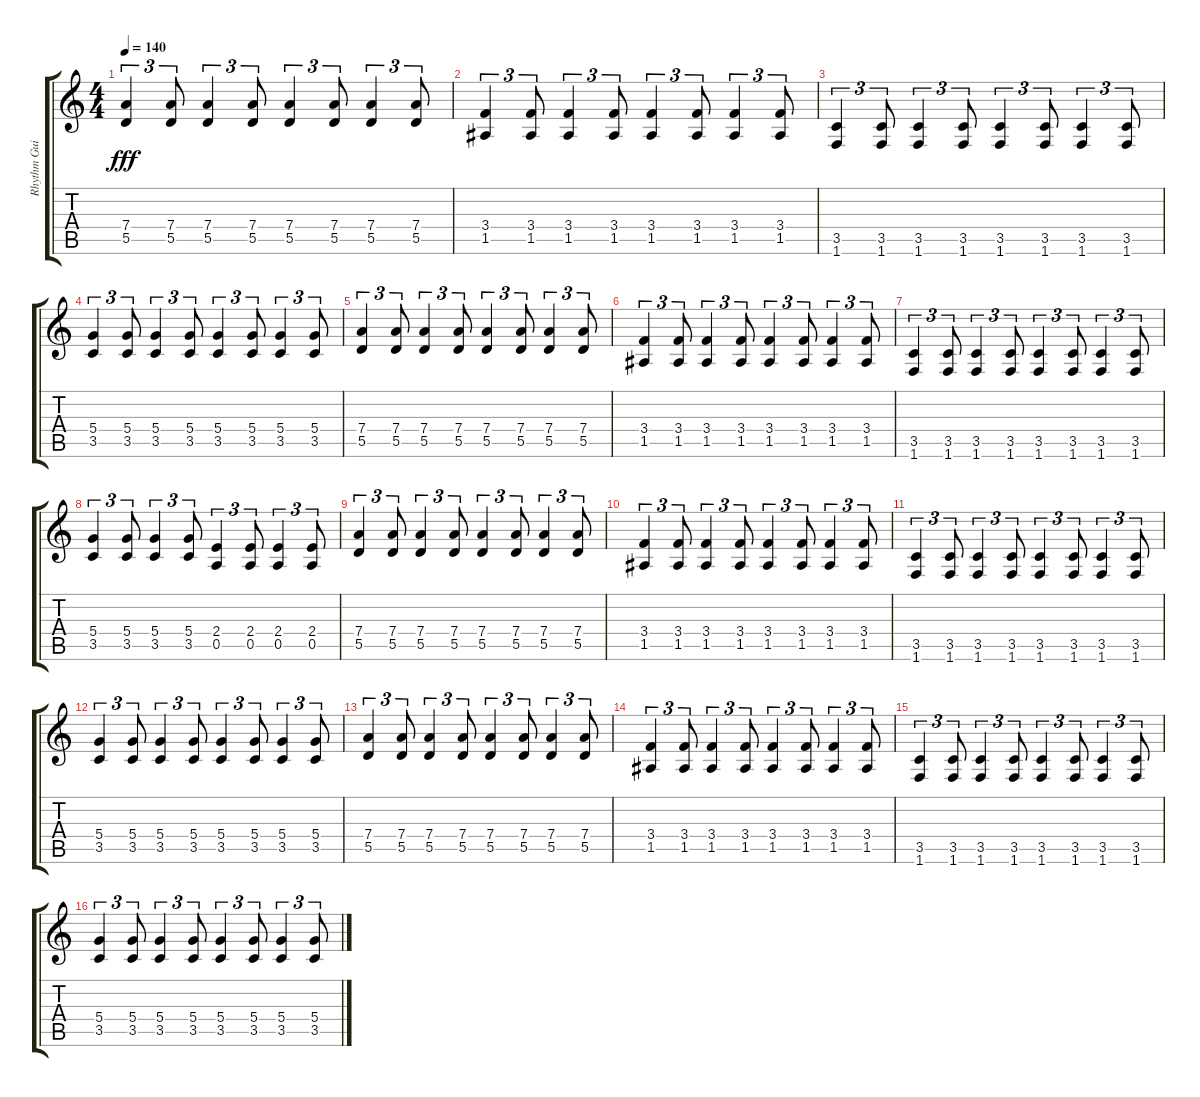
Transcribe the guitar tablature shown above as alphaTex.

\track ("Rhythm Guitar" "Rhythm Gui") {instrument overdrivenguitar}
\staff {score tabs}
\tuning (E4 B3 G3 D3 A2 E2) {hide}
\ts (4 4)
\tempo 140
\clef g2
\ks c
(7.4 5.5).4{tu (3 2) dy fff} (7.4 5.5).8{tu (3 2)} (7.4 5.5).4{tu (3 2)} (7.4 5.5).8{tu (3 2)} (7.4 5.5).4{tu (3 2)} (7.4 5.5).8{tu (3 2)} (7.4 5.5).4{tu (3 2)} (7.4 5.5).8{tu (3 2)} |
(3.4 1.5).4{tu (3 2)} (3.4 1.5).8{tu (3 2)} (3.4 1.5).4{tu (3 2)} (3.4 1.5).8{tu (3 2)} (3.4 1.5).4{tu (3 2)} (3.4 1.5).8{tu (3 2)} (3.4 1.5).4{tu (3 2)} (3.4 1.5).8{tu (3 2)} |
(3.5 1.6).4{tu (3 2)} (3.5 1.6).8{tu (3 2)} (3.5 1.6).4{tu (3 2)} (3.5 1.6).8{tu (3 2)} (3.5 1.6).4{tu (3 2)} (3.5 1.6).8{tu (3 2)} (3.5 1.6).4{tu (3 2)} (3.5 1.6).8{tu (3 2)} |
(5.4 3.5).4{tu (3 2)} (5.4 3.5).8{tu (3 2)} (5.4 3.5).4{tu (3 2)} (5.4 3.5).8{tu (3 2)} (5.4 3.5).4{tu (3 2)} (5.4 3.5).8{tu (3 2)} (5.4 3.5).4{tu (3 2)} (5.4 3.5).8{tu (3 2)} |
(7.4 5.5).4{tu (3 2)} (7.4 5.5).8{tu (3 2)} (7.4 5.5).4{tu (3 2)} (7.4 5.5).8{tu (3 2)} (7.4 5.5).4{tu (3 2)} (7.4 5.5).8{tu (3 2)} (7.4 5.5).4{tu (3 2)} (7.4 5.5).8{tu (3 2)} |
(3.4 1.5).4{tu (3 2)} (3.4 1.5).8{tu (3 2)} (3.4 1.5).4{tu (3 2)} (3.4 1.5).8{tu (3 2)} (3.4 1.5).4{tu (3 2)} (3.4 1.5).8{tu (3 2)} (3.4 1.5).4{tu (3 2)} (3.4 1.5).8{tu (3 2)} |
(3.5 1.6).4{tu (3 2)} (3.5 1.6).8{tu (3 2)} (3.5 1.6).4{tu (3 2)} (3.5 1.6).8{tu (3 2)} (3.5 1.6).4{tu (3 2)} (3.5 1.6).8{tu (3 2)} (3.5 1.6).4{tu (3 2)} (3.5 1.6).8{tu (3 2)} |
(5.4 3.5).4{tu (3 2)} (5.4 3.5).8{tu (3 2)} (5.4 3.5).4{tu (3 2)} (5.4 3.5).8{tu (3 2)} (2.4 0.5).4{tu (3 2)} (2.4 0.5).8{tu (3 2)} (2.4 0.5).4{tu (3 2)} (2.4 0.5).8{tu (3 2)} |
(7.4 5.5).4{tu (3 2)} (7.4 5.5).8{tu (3 2)} (7.4 5.5).4{tu (3 2)} (7.4 5.5).8{tu (3 2)} (7.4 5.5).4{tu (3 2)} (7.4 5.5).8{tu (3 2)} (7.4 5.5).4{tu (3 2)} (7.4 5.5).8{tu (3 2)} |
(3.4 1.5).4{tu (3 2)} (3.4 1.5).8{tu (3 2)} (3.4 1.5).4{tu (3 2)} (3.4 1.5).8{tu (3 2)} (3.4 1.5).4{tu (3 2)} (3.4 1.5).8{tu (3 2)} (3.4 1.5).4{tu (3 2)} (3.4 1.5).8{tu (3 2)} |
(3.5 1.6).4{tu (3 2)} (3.5 1.6).8{tu (3 2)} (3.5 1.6).4{tu (3 2)} (3.5 1.6).8{tu (3 2)} (3.5 1.6).4{tu (3 2)} (3.5 1.6).8{tu (3 2)} (3.5 1.6).4{tu (3 2)} (3.5 1.6).8{tu (3 2)} |
(5.4 3.5).4{tu (3 2)} (5.4 3.5).8{tu (3 2)} (5.4 3.5).4{tu (3 2)} (5.4 3.5).8{tu (3 2)} (5.4 3.5).4{tu (3 2)} (5.4 3.5).8{tu (3 2)} (5.4 3.5).4{tu (3 2)} (5.4 3.5).8{tu (3 2)} |
(7.4 5.5).4{tu (3 2)} (7.4 5.5).8{tu (3 2)} (7.4 5.5).4{tu (3 2)} (7.4 5.5).8{tu (3 2)} (7.4 5.5).4{tu (3 2)} (7.4 5.5).8{tu (3 2)} (7.4 5.5).4{tu (3 2)} (7.4 5.5).8{tu (3 2)} |
(3.4 1.5).4{tu (3 2)} (3.4 1.5).8{tu (3 2)} (3.4 1.5).4{tu (3 2)} (3.4 1.5).8{tu (3 2)} (3.4 1.5).4{tu (3 2)} (3.4 1.5).8{tu (3 2)} (3.4 1.5).4{tu (3 2)} (3.4 1.5).8{tu (3 2)} |
(3.5 1.6).4{tu (3 2)} (3.5 1.6).8{tu (3 2)} (3.5 1.6).4{tu (3 2)} (3.5 1.6).8{tu (3 2)} (3.5 1.6).4{tu (3 2)} (3.5 1.6).8{tu (3 2)} (3.5 1.6).4{tu (3 2)} (3.5 1.6).8{tu (3 2)} |
(5.4 3.5).4{tu (3 2)} (5.4 3.5).8{tu (3 2)} (5.4 3.5).4{tu (3 2)} (5.4 3.5).8{tu (3 2)} (5.4 3.5).4{tu (3 2)} (5.4 3.5).8{tu (3 2)} (5.4 3.5).4{tu (3 2)} (5.4 3.5).8{tu (3 2)}
